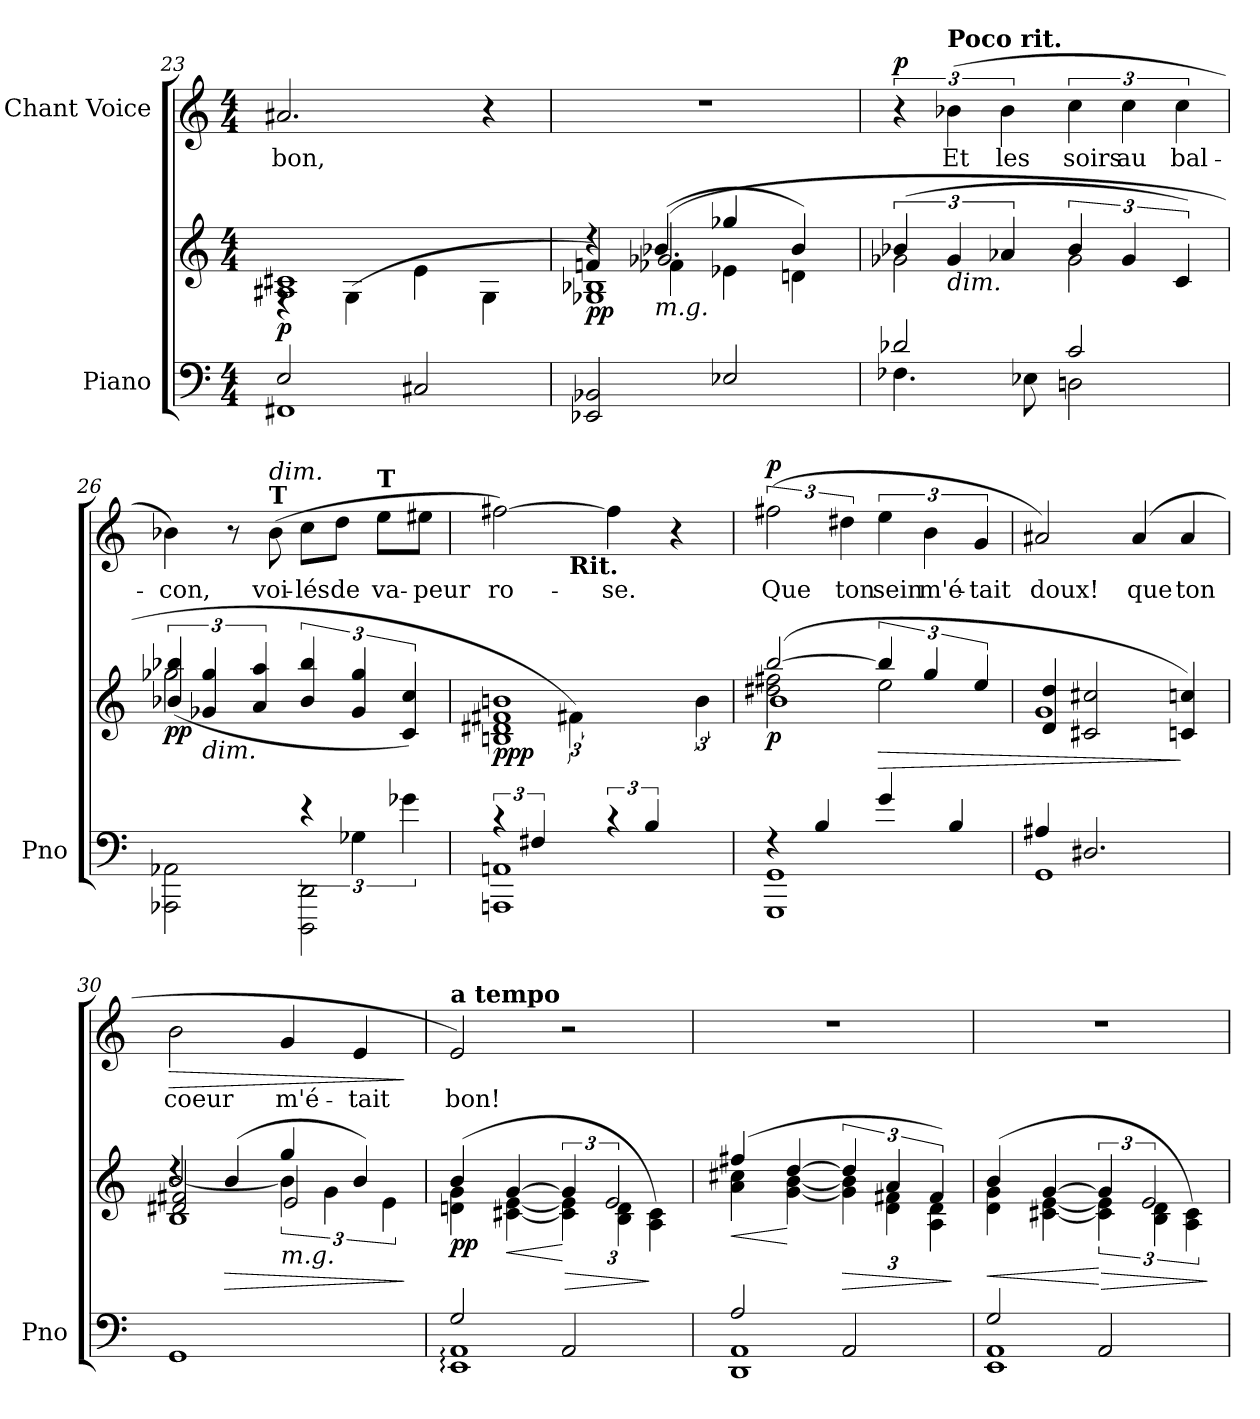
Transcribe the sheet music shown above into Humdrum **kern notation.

**kern	**kern	**dynam	**kern	**text	**dynam
*part2	*part2	*part2	*part1	*part1	*part1
*staff3	*staff2	*staff2/3	*staff1	*staff1	*staff1
*I"Piano	*	*	*I"Chant Voice	*	*
*I'Pno	*	*	*	*	*
*clefF4	*clefG2	*	*clefG2	*	*
*k[]	*k[]	*	*k[]	*	*
*M4/4	*M4/4	*	*M4/4	*	*
=23	=23	=23	=23	=23	=23
*^	*^	*	*	*	*
!	!	!	!	!LO:DY:b	!	!LO:LY:b	!
2E/	1FF#X	1A#X 1c#X	4rF	p	2.a#X/	-bon,	.
.	.	.	(>4G\	.	.	.	.
2C#X/	.	.	4e\	.	.	.	.
.	.	.	4G\	.	4r	.	.
*v	*v	*	*	*	*	*	*
!!LO:PB:g=z
=24	=24	=24	=24	=24	=24	=24
*	*^	*^	*	*	*	*
!	!	!	!	!	!LO:DY:b	!	!	!
2EE-X/ 2BB-X/	4rdd	4fn/)	4ryy	1G-X 1B-X	pp	1r	.	.
!	!LO:TX:b:i:t=m.g.	!	!	!	!	!	!	!
.	(>4b-X/	(<2.g-X/	4f-X\	.	.	.	.	.
2E-X/	4gg-X/	.	4e-X\	.	.	.	.	.
.	4b-/)	.	4dn\	.	.	.	.	.
*	*	*	*v	*v	*	*	*	*
=25	=25	=25	=25	=25	=25	=25	=25
*^	*	*	*	*	*	*	*
!	!	!	!	!	!	!	!	!LO:DY:a
*	*	*	*v	*v	*	*	*	*
2d-X/	4.F-X\	(>6b-X/	2g-X\	.	6r	.	p
!	!	!	!	!	!LO:TX:a:B:t=Poco rit.	!	!
!	!	!LO:TX:b:i:t=dim.	!	!	!	!	!
!	!	!	!	!	!	!LO:LY:b	!
.	.	6g-/	.	.	(>6b-X\	Et	.
!	!	!	!	!	!	!LO:LY:b	!
.	.	6a-X/	.	.	6b-\	les	.
.	8E-X\	.	.	.	.	.	.
!	!	!	!	!	!	!LO:LY:b	!
2c/)	2Dn\	6b-/	2g-\	.	6cc\	soirs	.
!	!	!	!	!	!	!LO:LY:b	!
.	.	6g-/	.	.	6cc\	au	.
!	!	!	!	!	!	!LO:LY:b	!
.	.	6c/)	.	.	6cc\	bal-	.
=26	=26	=26	=26	=26	=26	=26	=26
!	!	!	!	!LO:DY:b	!	!LO:LY:b	!
2AAA-X\ 2AA-X\	2ryy	2gg-X\	(>6b-X/ 6bb-X/	pp	4b-X\)	-con,	.
!	!	!	!LO:TX:b:i:t=dim.	!	!	!	!
.	.	.	6g-X/ 6gg-/	.	.	.	.
.	.	.	.	.	8r	.	.
.	.	.	6a/ 6aa/	.	.	.	.
!	!	!	!	!	!LO:TX:a:B:t=T	!	!
!	!	!	!	!	!LO:TX:a:i:t=dim.	!	!
!	!	!	!	!	!	!LO:LY:b	!
.	.	.	.	.	(>8b-\	voi-	.
!	!	!	!	!	!	!LO:LY:b	!
6r	2DDD\ 2DD\	2ryy	6b-/ 6bb-/	.	8cc\L	-lés	.
!	!	!	!	!	!	!LO:LY:b	!
.	.	.	.	.	8dd\J	de	.
6G-X\	.	.	6g-/ 6gg-/	.	.	.	.
!	!	!	!	!	!LO:TX:a:B:t=T	!	!
!	!	!	!	!	!	!LO:LY:b	!
.	.	.	.	.	8ee\L	va-	.
6g-X\	.	.	6c/ 6cc/)	.	.	.	.
!	!	!	!	!	!	!LO:LY:b	!
.	.	.	.	.	8ee#X\J	-peur	.
=27	=27	=27	=27	=27	=27	=27	=27
!	!	!	!	!LO:DY:b	!	!LO:LY:b	!
*	*	*	*	*	*^	*	*
*	*	*	*	*	*	*^	*	*
6r	1AAAn 1AAn	1Bn 1d#X 1f#X 1bn	3ryy	ppp	[2ff#X\)	3ryy	3%2ryy	ro-	.
(>6F#X/	.	.	.	.	.	.	.	.	.
!	!	!	!	!	!	!LO:TX:b:B:t=Rit.	!	!	!
6ryy	.	.	6f#X\)	.	.	3%2ryy	.	.	.
!	!	!	!	!	!	!	!	!LO:LY:b	!
6r	.	.	3ryy	.	4ff#\]	.	.	-se.	.
*	*	*	*	*	*MM85	*	*	*	*
(>6B/	.	.	.	.	.	.	3ryy	.	.
.	.	.	.	.	4r	.	.	.	.
6ryy	.	.	6b\)	.	.	.	.	.	.
!!LO:LB:g=z
=28	=28	=28	=28	=28	=28	=28	=28	=28	=28
*	*	*	*^	*	*	*	*	*	*
!	!	!	!	!	!	!LO:TX:a:B:t=Più lento	!	!	!	!
!	!	!	!	!	!LO:DY:b	!	!	!	!LO:LY:b	!LO:DY:a
*	*	*	*	*	*	*v	*v	*v	*	*
4rF	1GGG 1GG	(>[2bb/	2dd#X\ 2ff#X\	1b	p	(>3ff#X\	Que	p
4B/	.	.	.	.	.	.	.	.
!	!	!	!	!	!	!	!LO:LY:b	!
.	.	.	.	.	.	6dd#X\	ton	.
!	!	!	!	!	!LO:HP:b	!	!LO:LY:b	!
4g/	.	6bb/]	2ee\	.	>	6ee\	sein	.
!	!	!	!	!	!	!	!LO:LY:b	!
.	.	6gg/	.	.	.	6b\	m'é-	.
4B/	.	.	.	.	.	.	.	.
!	!	!	!	!	!	!	!LO:LY:b	!
.	.	6ee/	.	.	.	6g/	-tait	.
*	*	*	*v	*v	*	*	*	*
=29	=29	=29	=29	=29	=29	=29	=29
!	!	!	!	!	!	!LO:LY:b	!
4A#X/	1GG	1g	4d/ 4dd/	.	2a#X/)	doux!	.
2.D#X/	.	.	2c#X/ 2cc#X/	.	.	.	.
!	!	!	!	!	!	!LO:LY:b	!
.	.	.	.	.	(>4a#/	que	.
!	!	!	!	!	!	!LO:LY:b	!
.	.	.	4cn/ 4ccn/)	]	4a#/	ton	.
*v	*v	*	*	*	*	*	*
=30	=30	=30	=30	=30	=30	=30
*	*^	*^	*	*	*	*
!	!	!	!	!	!	!	!LO:LY:b	!LO:HP:b
1GG	4rdd	[2b/	2d#X/ 2f#X/	1B	.	2b\	coeur	>
!	!	!	!	!	!LO:HP:b	!	!	!
.	(>4b/	.	.	.	>	.	.	.
!	!LO:TX:b:i:t=m.g.	!	!	!	!	!	!	!
!	!	!	!	!	!	!	!LO:LY:b	!
.	4gg/	6b\]	2e/	.	.	4g/	m'é-	.
.	.	6g\	.	.	.	.	.	.
!	!	!	!	!	!	!	!LO:LY:b	!
.	4b/)	.	.	.	.	4e/	-tait	.
.	.	6e\	.	.	.	.	.	.
*	*v	*v	*v	*v	*	*	*	*
.	.	]	.	.	]
=31	=31	=31	=31	=31	=31
*^	*^	*	*	*	*
!	!	!	!	!	!LO:TX:a:B:t=a tempo	!	!
!	!	!	!	!LO:DY:b	!	!LO:LY:b	!
2G/	1EE: 1AA:	(>4b/	4dn\ 4g\	pp	2e/)	bon!	.
!	!	!	!	!LO:HP:b	!	!	!
.	.	[4g/	[4c#X\ [4e\	<	.	.	.
!	!	!	!	!LO:HP:n=1:b	!	!	!
*	*	*	*Xbrackettup	*	*	*	*
2AA/	.	6g/]	6c#\] 6e\]	[ >	2r	.	.
.	.	3e/	6B\ 6d\	.	.	.	.
.	.	.	6A\ 6c#\)	]	.	.	.
=32	=32	=32	=32	=32	=32	=32	=32
!	!	!	!	!LO:HP:b	!	!	!
2A/	1DD 1AA	(>4ff#X/	4a\ 4cc#X\	<	1r	.	.
.	.	[4dd/	[4g\ [4b\	[	.	.	.
*	*	*brackettup	*	*	*	*	*
!	!	!	!	!LO:HP:b	!	!	!
*	*	*	*Xbrackettup	*	*	*	*
2AA/	.	6dd/]	6g\] 6b\]	>	.	.	.
.	.	6a/	6d\ 6f#X\	.	.	.	.
.	.	6f#/)	6A\ 6d\	.	.	.	.
*v	*v	*	*	*	*	*	*
*	*v	*v	*	*	*	*
.	.	]	.	.	.
!!LO:LB:g=z
=33	=33	=33	=33	=33	=33
*^	*	*	*	*	*
!	!	!	!LO:HP:b	!	!	!
*	*	*^	*	*	*	*
2G/	1EE 1AA	(>4b/	4d\ 4g\	<	1r	.	.
.	.	[4g/	[4c#X\ [4e\	.	.	.	.
*	*	*brackettup	*	*	*	*	*
!	!	!	!	!LO:HP:n=1:b	!	!	!
2AA/	.	6g/]	6c#\] 6e\]	[ >	.	.	.
.	.	3e/	6B\ 6d\	.	.	.	.
.	.	.	6A\ 6c#\)	.	.	.	.
*v	*v	*	*	*	*	*	*
*	*v	*v	*	*	*	*
.	.	]	.	.	.
=	=	=	=	=	=
*-	*-	*-	*-	*-	*-
